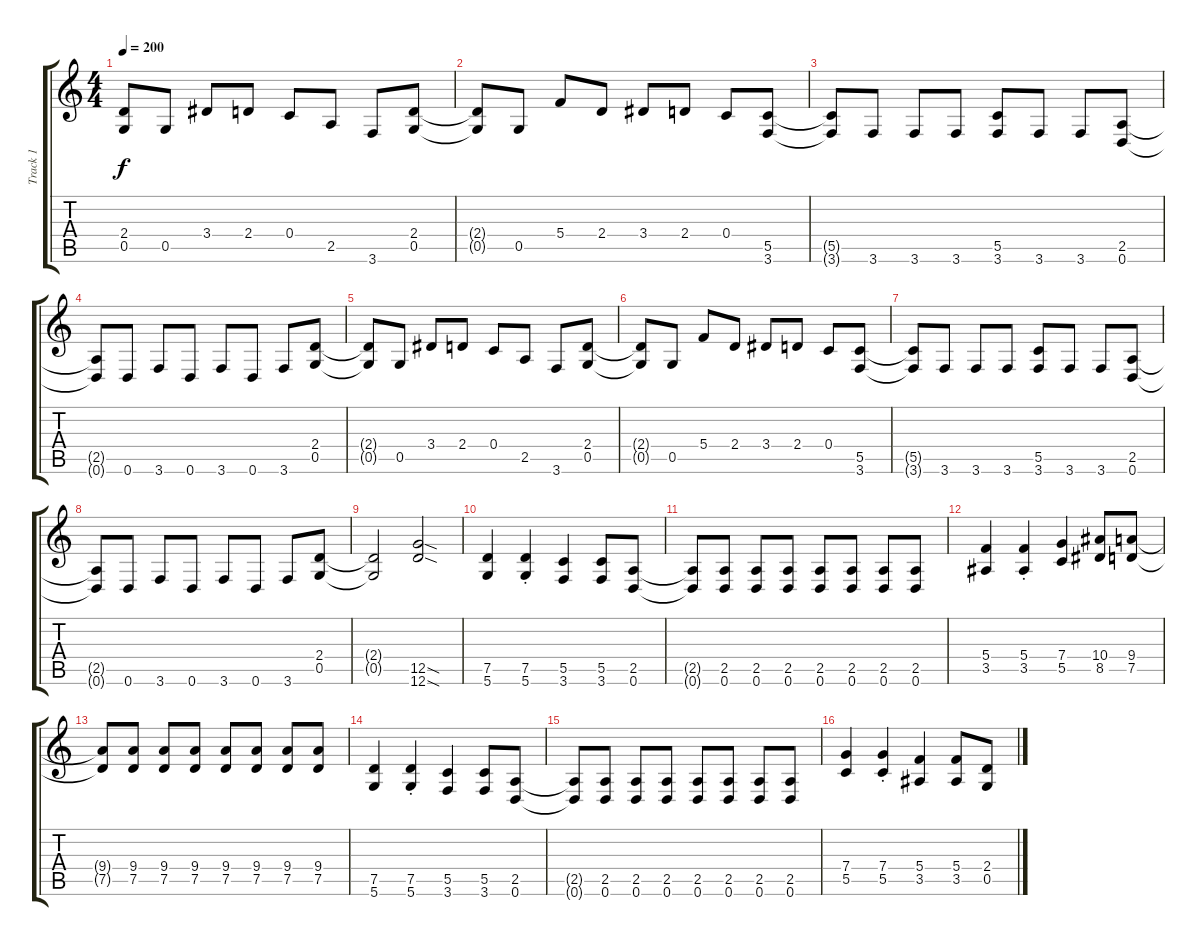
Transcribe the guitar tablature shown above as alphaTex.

\track ("Track 1" "Track 1") {instrument distortionguitar}
\staff {score tabs}
\tuning (D4 A3 F3 C3 G2 D2) {hide}
\ts (4 4)
\tempo 200
\clef g2
\ks c
(2.4{t} 0.5{t}).8{dy f} 0.5.8 3.4.8 2.4.8 0.4.8 2.5.8 3.6.8 (2.4 0.5).8 |
(2.4{t} 0.5{t}).8 0.5.8 5.4.8 2.4.8 3.4.8 2.4.8 0.4.8 (5.5 3.6).8 |
(5.5{t} 3.6{t}).8 3.6.8 3.6.8 3.6.8 (5.5 3.6).8 3.6.8 3.6.8 (2.5 0.6).8 |
(2.5{t} 0.6{t}).8 0.6.8 3.6.8 0.6.8 3.6.8 0.6.8 3.6.8 (2.4 0.5).8 |
(2.4{t} 0.5{t}).8 0.5.8 3.4.8 2.4.8 0.4.8 2.5.8 3.6.8 (2.4 0.5).8 |
(2.4{t} 0.5{t}).8 0.5.8 5.4.8 2.4.8 3.4.8 2.4.8 0.4.8 (5.5 3.6).8 |
(5.5{t} 3.6{t}).8 3.6.8 3.6.8 3.6.8 (5.5 3.6).8 3.6.8 3.6.8 (2.5 0.6).8 |
(2.5{t} 0.6{t}).8 0.6.8 3.6.8 0.6.8 3.6.8 0.6.8 3.6.8 (2.4 0.5).8 |
(2.4{t} 0.5{t}).2 (12.5{sod} 12.6{sod}).2 |
(7.5 5.6).4 (7.5{st} 5.6{st}).4 (5.5 3.6).4 (5.5 3.6).8 (2.5 0.6).8 |
(2.5{t} 0.6{t}).8 (2.5 0.6).8 (2.5 0.6).8 (2.5 0.6).8 (2.5 0.6).8 (2.5 0.6).8 (2.5 0.6).8 (2.5 0.6).8 |
(5.4 3.5).4 (5.4{st} 3.5{st}).4 (7.4 5.5).4 (10.4 8.5).8 (9.4 7.5).8 |
(9.4{t} 7.5{t}).8 (9.4 7.5).8 (9.4 7.5).8 (9.4 7.5).8 (9.4 7.5).8 (9.4 7.5).8 (9.4 7.5).8 (9.4 7.5).8 |
(7.5 5.6).4 (7.5{st} 5.6{st}).4 (5.5 3.6).4 (5.5 3.6).8 (2.5 0.6).8 |
(2.5{t} 0.6{t}).8 (2.5 0.6).8 (2.5 0.6).8 (2.5 0.6).8 (2.5 0.6).8 (2.5 0.6).8 (2.5 0.6).8 (2.5 0.6).8 |
(7.4 5.5).4 (7.4{st} 5.5{st}).4 (5.4 3.5).4 (5.4 3.5).8 (2.4 0.5).8
